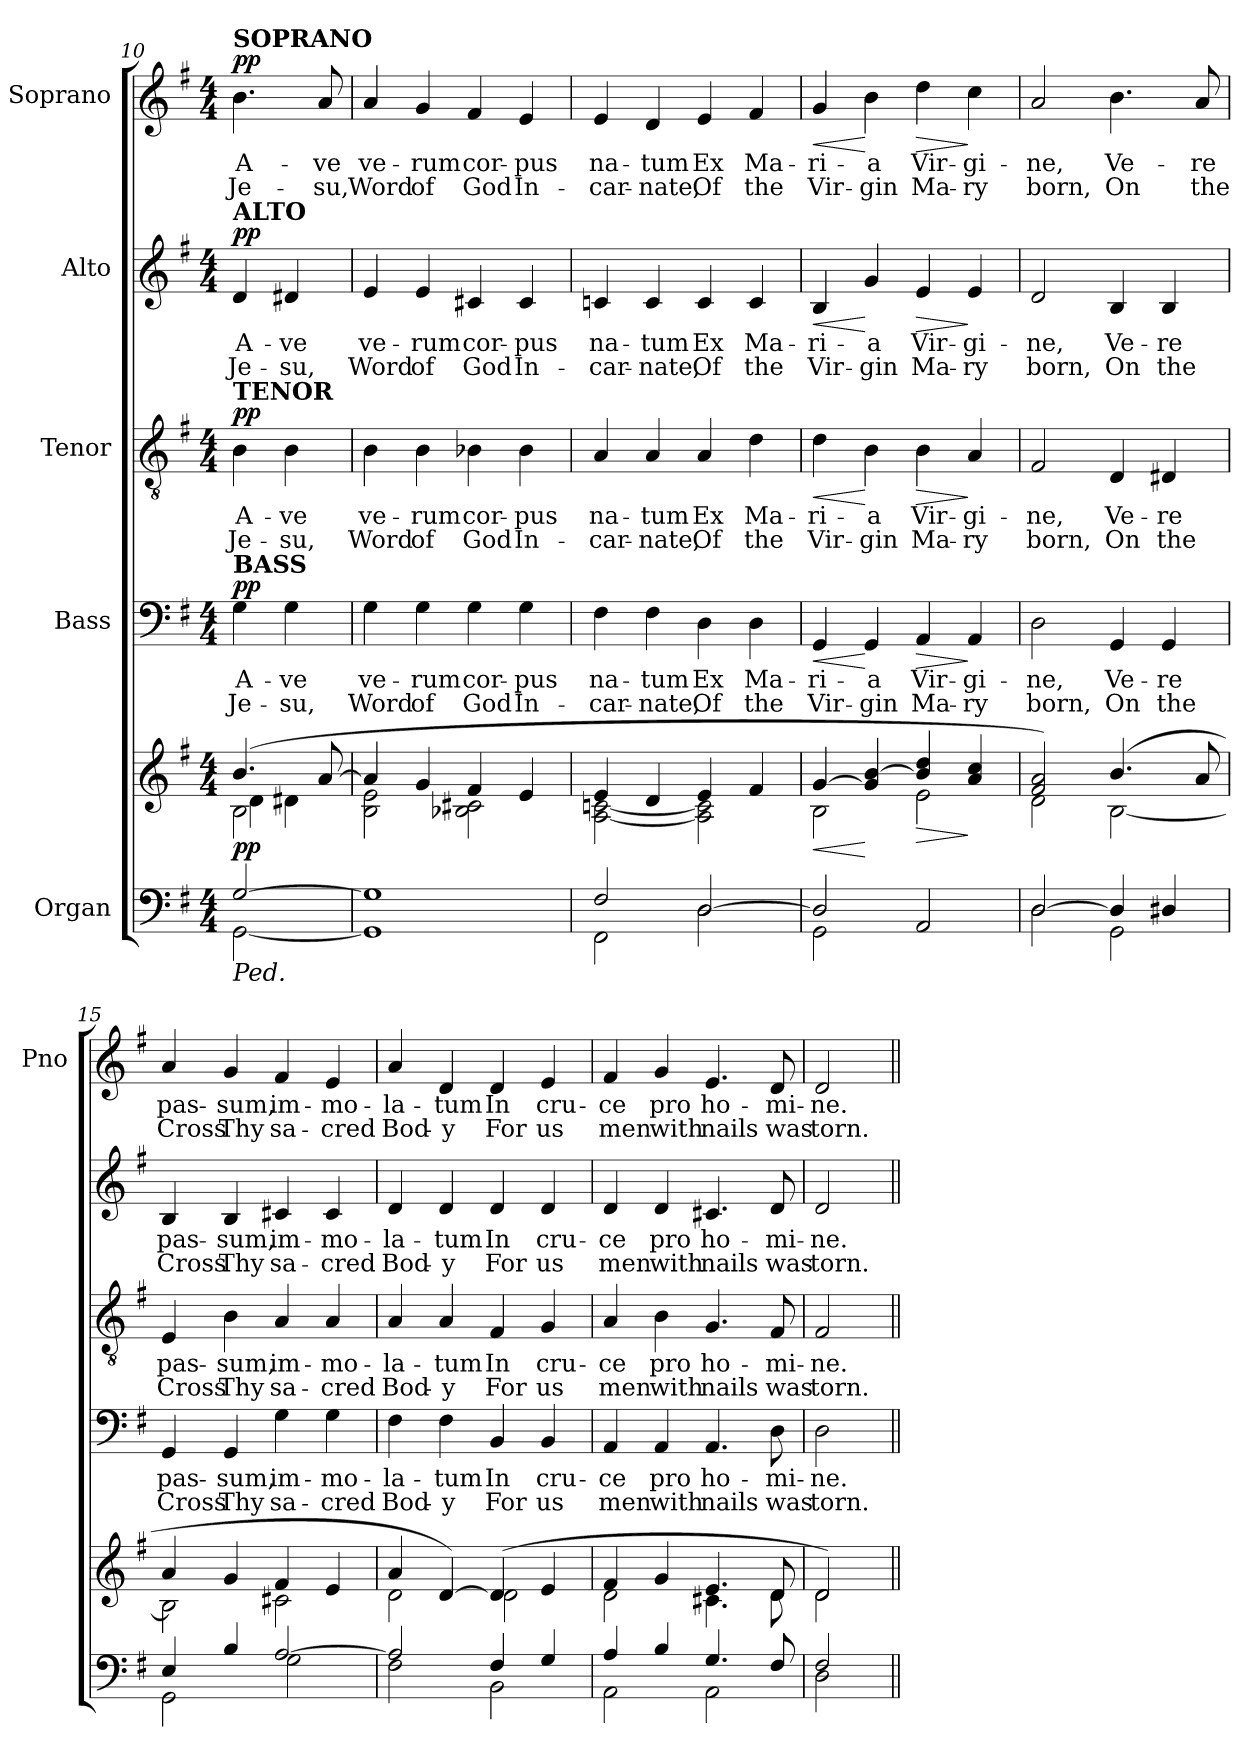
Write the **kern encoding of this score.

**kern	**kern	**dynam	**kern	**text	**text	**dynam	**kern	**text	**text	**dynam	**kern	**text	**text	**dynam	**kern	**text	**text	**dynam
*part5	*part5	*part5	*part4	*part4	*part4	*part4	*part3	*part3	*part3	*part3	*part2	*part2	*part2	*part2	*part1	*part1	*part1	*part1
*staff6	*staff5	*staff5/6	*staff4	*staff4	*staff4	*staff4	*staff3	*staff3	*staff3	*staff3	*staff2	*staff2	*staff2	*staff2	*staff1	*staff1	*staff1	*staff1
*I"Organ	*	*	*I"Bass	*	*	*	*I"Tenor	*	*	*	*I"Alto	*	*	*	*I"Soprano	*	*	*
*	*	*	*	*	*	*	*	*	*	*	*	*	*	*	*I'Pno	*	*	*
!!LO:LB:g=z
*clefF4	*clefG2	*	*clefF4	*	*	*	*clefGv2	*	*	*	*clefG2	*	*	*	*clefG2	*	*	*
*k[f#]	*k[f#]	*	*k[f#]	*	*	*	*k[f#]	*	*	*	*k[f#]	*	*	*	*k[f#]	*	*	*
*G:	*G:	*	*G:	*	*	*	*G:	*	*	*	*G:	*	*	*	*G:	*	*	*
*M4/4	*M4/4	*	*M4/4	*	*	*	*M4/4	*	*	*	*M4/4	*	*	*	*M4/4	*	*	*
=10	=10	=10	=10	=10	=10	=10	=10	=10	=10	=10	=10	=10	=10	=10	=10	=10	=10	=10
*^	*^	*	*	*	*	*	*	*	*	*	*	*	*	*	*	*	*	*
*	*	*	*^	*	*	*	*	*	*	*	*	*	*	*	*	*	*	*	*	*
!	!	!	!	!	!	!	!	!	!	!	!	!	!	!	!	!	!	!LO:TX:a:B:t=SOPRANO	!	!	!
!	!	!	!	!	!	!	!	!	!	!	!	!	!	!LO:TX:a:B:t=ALTO	!	!	!	!	!	!	!
!	!	!	!	!	!	!	!	!	!	!LO:TX:a:B:t=TENOR	!	!	!	!	!	!	!	!	!	!	!
!	!	!	!	!	!	!LO:TX:a:B:t=BASS	!	!	!	!	!	!	!	!	!	!	!	!	!	!	!
!LO:TX:b:i:t=Ped.	!	!	!	!	!	!	!	!	!	!	!	!	!	!	!	!	!	!	!	!	!
!	!	!	!	!	!LO:DY:b	!	!	!	!LO:DY:b	!	!	!	!LO:DY:b	!	!	!	!LO:DY:b	!	!	!	!LO:DY:b
[>2G/	[<2GG\	(4.b/	2B\	4d\	pp	4G\	A-	Je-	pp	4B\	A-	Je-	pp	4d/	A-	Je-	pp	4.b\	A-	Je-	pp
.	.	.	.	4d#X\	.	4G\	-ve	-su,	.	4B\	-ve	-su,	.	4d#X/	-ve	-su,	.	.	.	.	.
.	.	[>8a/	.	.	.	.	.	.	.	.	.	.	.	.	.	.	.	8a/	-ve	-su,	.
*	*	*	*v	*v	*	*	*	*	*	*	*	*	*	*	*	*	*	*	*	*	*
=11	=11	=11	=11	=11	=11	=11	=11	=11	=11	=11	=11	=11	=11	=11	=11	=11	=11	=11	=11	=11
1G]	1GG]	4a/]	2B\ 2e\	.	4G\	ve-	Word	.	4B\	ve-	Word	.	4e/	ve-	Word	.	4a/	ve-	Word	.
.	.	4g/	.	.	4G\	-rum	of	.	4B\	-rum	of	.	4e/	-rum	of	.	4g/	-rum	of	.
.	.	4f#/	2B-X\ 2c#X\	.	4G\	cor-	God	.	4B-X\	cor-	God	.	4c#X/	cor-	God	.	4f#/	cor-	God	.
.	.	4e/	.	.	4G\	-pus	In-	.	4B-\	-pus	In-	.	4c#/	-pus	In-	.	4e/	-pus	In-	.
=12	=12	=12	=12	=12	=12	=12	=12	=12	=12	=12	=12	=12	=12	=12	=12	=12	=12	=12	=12	=12
2F#/	2FF#\	4e/	[<2A\ [<2cn\	.	4F#\	na-	-car-	.	4A/	na-	-car-	.	4cn/	na-	-car-	.	4e/	na-	-car-	.
.	.	4d/	.	.	4F#\	-tum	-nate,	.	4A/	-tum	-nate,	.	4c/	-tum	-nate,	.	4d/	-tum	-nate,	.
[>2D/	2D\	4e/	2A\] 2c\]	.	4D\	Ex	Of	.	4A/	Ex	Of	.	4c/	Ex	Of	.	4e/	Ex	Of	.
.	.	4f#/	.	.	4D\	Ma-	the	.	4d\	Ma-	the	.	4c/	Ma-	the	.	4f#/	Ma-	the	.
=13	=13	=13	=13	=13	=13	=13	=13	=13	=13	=13	=13	=13	=13	=13	=13	=13	=13	=13	=13	=13
!	!	!	!	!LO:HP:b	!	!	!	!LO:HP:b	!	!	!	!LO:HP:b	!	!	!	!LO:HP:b	!	!	!	!LO:HP:b
2D/]	2GG\	[>4g/	2B\	<	4GG/	-ri-	Vir-	<	4d\	-ri-	Vir-	<	4B/	-ri-	Vir-	<	4g/	-ri-	Vir-	<
.	.	4g/] [>4b/	.	[	4GG/	-a	-gin	[	4B\	-a	-gin	[	4g/	-a	-gin	[	4b\	-a	-gin	[
!	!	!	!	!LO:HP:b	!	!	!	!LO:HP:b	!	!	!	!LO:HP:b	!	!	!	!LO:HP:b	!	!	!	!LO:HP:b
2AA/	2ryy	4b/] 4dd/	2e\	>	4AA/	Vir-	Ma-	>	4B\	Vir-	Ma-	>	4e/	Vir-	Ma-	>	4dd\	Vir-	Ma-	>
.	.	4a/ 4cc/	.	]	4AA/	-gi-	-ry	]	4A/	-gi-	-ry	]	4e/	-gi-	-ry	]	4cc\	-gi-	-ry	]
!!LO:PB:g=z
=14	=14	=14	=14	=14	=14	=14	=14	=14	=14	=14	=14	=14	=14	=14	=14	=14	=14	=14	=14	=14
[>2D/	2D\	2f#/ 2a/)	2d\	.	2D\	-ne,	born,	.	2F#/	-ne,	born,	.	2d/	-ne,	born,	.	2a/	-ne,	born,	.
4D/]	2GG\	(4.b/	[<2B\	.	4GG/	Ve-	On	.	4D/	Ve-	On	.	4B/	Ve-	On	.	4.b\	Ve-	On	.
4D#X/	.	.	.	.	4GG/	-re	the	.	4D#X/	-re	the	.	4B/	-re	the	.	.	.	.	.
.	.	8a/	.	.	.	.	.	.	.	.	.	.	.	.	.	.	8a/	-re	the	.
=15	=15	=15	=15	=15	=15	=15	=15	=15	=15	=15	=15	=15	=15	=15	=15	=15	=15	=15	=15	=15
4E/	2GG\	4a/	2B\]	.	4GG/	pas-	Cross	.	4E/	pas-	Cross	.	4B/	pas-	Cross	.	4a/	pas-	Cross	.
4B/	.	4g/	.	.	4GG/	-sum,	Thy	.	4B\	-sum,	Thy	.	4B/	-sum,	Thy	.	4g/	-sum,	Thy	.
[>2A/	2G\	4f#/	2c#X\	.	4G\	im-	sa-	.	4A/	im-	sa-	.	4c#X/	im-	sa-	.	4f#/	im-	sa-	.
.	.	4e/	.	.	4G\	-mo-	-cred	.	4A/	-mo-	-cred	.	4c#/	-mo-	-cred	.	4e/	-mo-	-cred	.
=16	=16	=16	=16	=16	=16	=16	=16	=16	=16	=16	=16	=16	=16	=16	=16	=16	=16	=16	=16	=16
2A/]	2F#\	4a/	2d\	.	4F#\	-la-	Bod-	.	4A/	-la-	Bod-	.	4d/	-la-	Bod-	.	4a/	-la-	Bod-	.
.	.	[>4d/)	.	.	4F#\	-tum	-y	.	4A/	-tum	-y	.	4d/	-tum	-y	.	4d/	-tum	-y	.
4F#/	2BB\	(4d/]	2d\	.	4BB/	In	For	.	4F#/	In	For	.	4d/	In	For	.	4d/	In	For	.
4G/	.	4e/	.	.	4BB/	cru-	us	.	4G/	cru-	us	.	4d/	cru-	us	.	4e/	cru-	us	.
=17	=17	=17	=17	=17	=17	=17	=17	=17	=17	=17	=17	=17	=17	=17	=17	=17	=17	=17	=17	=17
4A/	2AA\	4f#/	2d\	.	4AA/	-ce	men	.	4A/	-ce	men	.	4d/	-ce	men	.	4f#/	-ce	men	.
4B/	.	4g/	.	.	4AA/	pro	with	.	4B\	pro	with	.	4d/	pro	with	.	4g/	pro	with	.
4.G/	2AA\	4.e/	4.c#X\	.	4.AA/	ho-	nails	.	4.G/	ho-	nails	.	4.c#X/	ho-	nails	.	4.e/	ho-	nails	.
8F#/	.	8d/	8d\	.	8D\	-mi-	was	.	8F#/	-mi-	was	.	8d/	-mi-	was	.	8d/	-mi-	was	.
=18	=18	=18	=18	=18	=18	=18	=18	=18	=18	=18	=18	=18	=18	=18	=18	=18	=18	=18	=18	=18
2F#/	2D\	2d/)	2d\	.	2D\	-ne.	torn.	.	2F#/	-ne.	torn.	.	2d/	-ne.	torn.	.	2d/	-ne.	torn.	.
*v	*v	*	*	*	*	*	*	*	*	*	*	*	*	*	*	*	*	*	*	*
*	*v	*v	*	*	*	*	*	*	*	*	*	*	*	*	*	*	*	*	*
=||	=||	=||	=||	=||	=||	=||	=||	=||	=||	=||	=||	=||	=||	=||	=||	=||	=||	=||
*-	*-	*-	*-	*-	*-	*-	*-	*-	*-	*-	*-	*-	*-	*-	*-	*-	*-	*-
